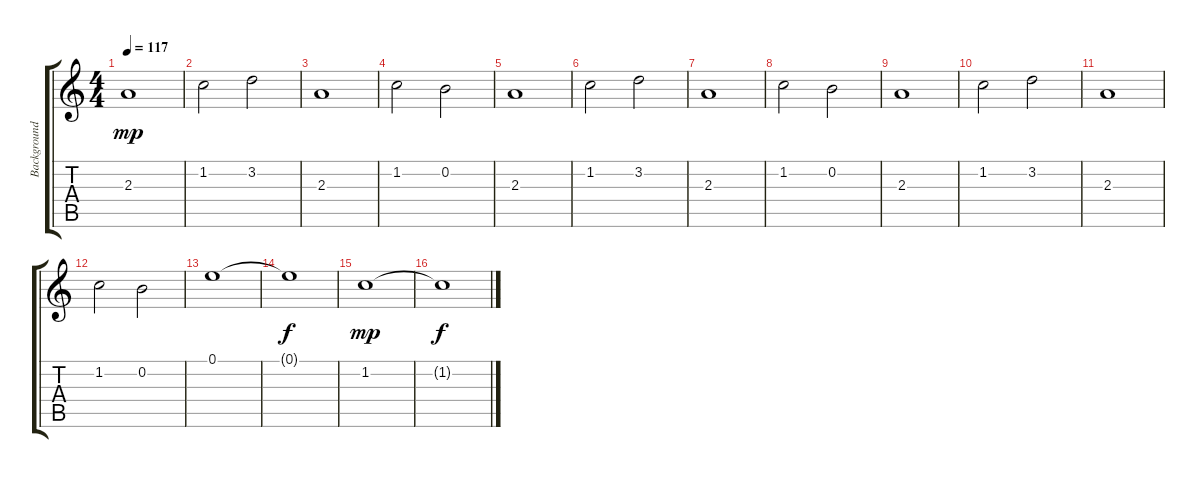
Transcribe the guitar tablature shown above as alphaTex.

\track ("Background Vocals" "Background") {instrument acousticguitarnylon}
\staff {score tabs}
\tuning (E4 B3 G3 D3 A2 E2) {hide}
\ts (4 4)
\tempo 117
\clef g2
\ks c
2.3.1{dy mp} |
1.2.2 3.2.2 |
2.3.1 |
1.2.2 0.2.2 |
2.3.1 |
1.2.2 3.2.2 |
2.3.1 |
1.2.2 0.2.2 |
2.3.1 |
1.2.2 3.2.2 |
2.3.1 |
1.2.2 0.2.2 |
0.1.1 |
0.1{t}.1{dy f} |
1.2.1{dy mp} |
1.2{t}.1{dy f}
